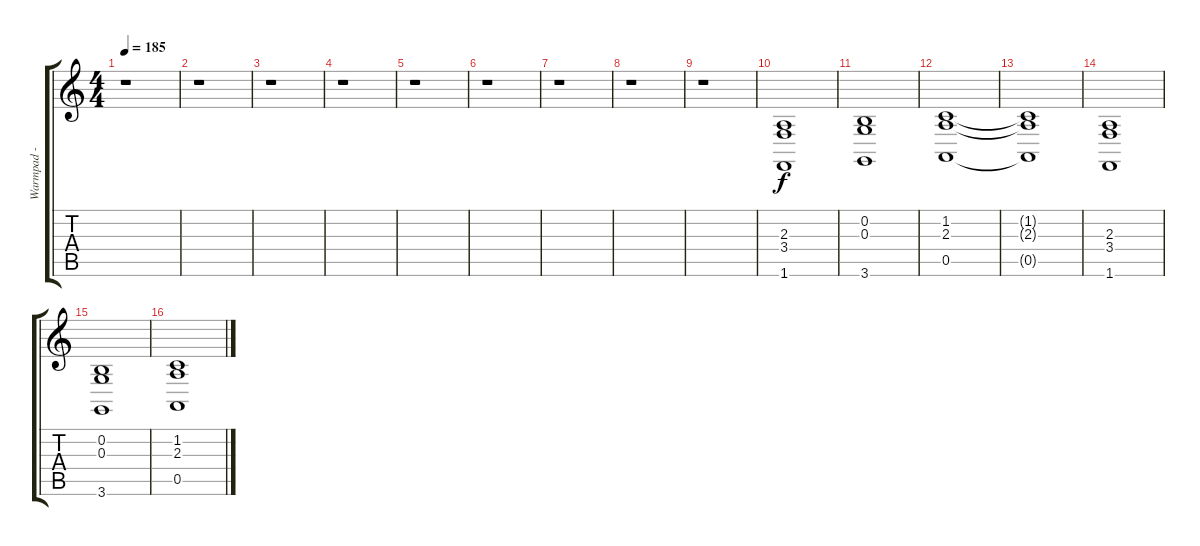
\track ("Warmpad -" "Warmpad -") {instrument pad2warm}
\staff {score tabs}
\tuning (E4 B3 G3 D3 A2 E2) {hide}
\ts (4 4)
\tempo 185
\clef g2
\ks c
r.1{dy f} |
r.1 |
r.1 |
r.1 |
r.1 |
r.1 |
r.1 |
r.1 |
r.1 |
(2.3 3.4 1.6).1 |
(0.2 0.3 3.6).1 |
(1.2 2.3 0.5).1 |
(1.2{t} 2.3{t} 0.5{t}).1 |
(2.3 3.4 1.6).1 |
(0.2 0.3 3.6).1 |
(1.2 2.3 0.5).1
